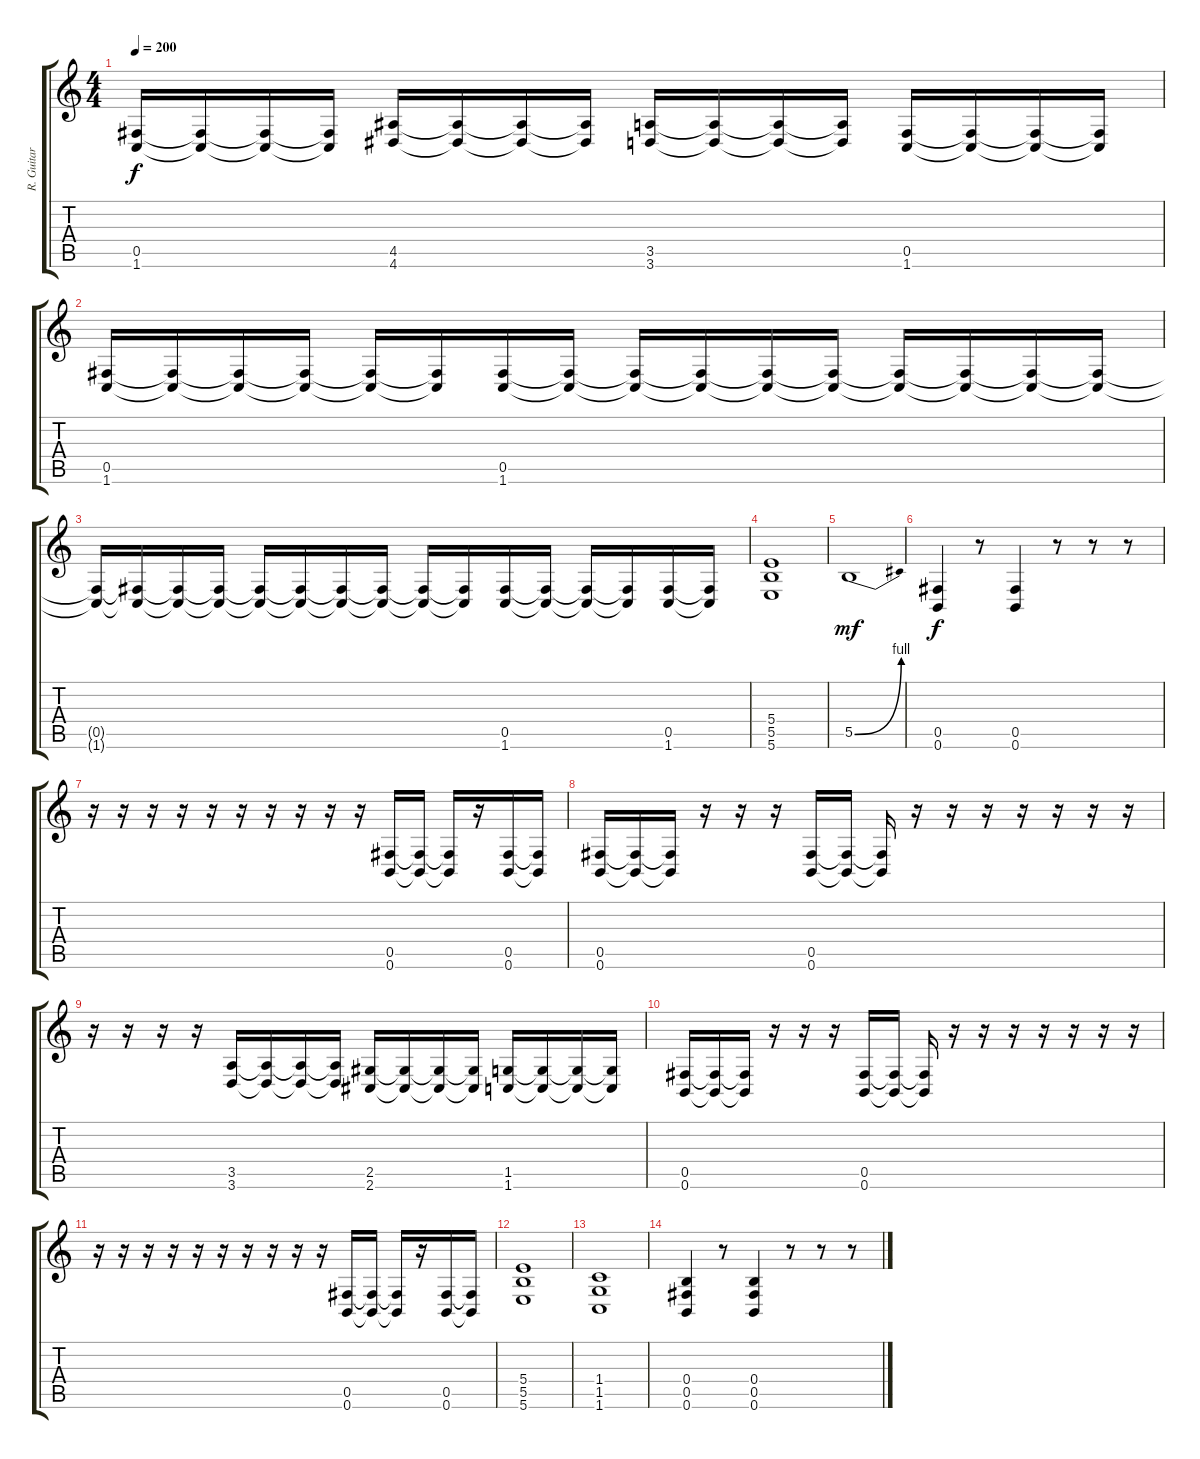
\track ("R. Guitar" "R. Guitar") {instrument distortionguitar}
\staff {score tabs}
\tuning (Db4 Ab3 E3 B2 Gb2 B1) {hide}
\ts (4 4)
\tempo 200
\clef g2
\ks c
(0.5{t} 1.6{t}).16{dy f} (0.5{t} 1.6{t}).16 (0.5{t} 1.6{t}).16 (0.5{t} 1.6{t}).16 (4.5 4.6).16 (4.5{t} 4.6{t}).16 (4.5{t} 4.6{t}).16 (4.5{t} 4.6{t}).16 (3.5 3.6).16 (3.5{t} 3.6{t}).16 (3.5{t} 3.6{t}).16 (3.5{t} 3.6{t}).16 (0.5 1.6).16 (0.5{t} 1.6{t}).16 (0.5{t} 1.6{t}).16 (0.5{t} 1.6{t}).16 |
(0.5 1.6).16 (0.5{t} 1.6{t}).16 (0.5{t} 1.6{t}).16 (0.5{t} 1.6{t}).16 (0.5{t} 1.6{t}).16 (0.5{t} 1.6{t}).16 (0.5 1.6).16 (0.5{t} 1.6{t}).16 (0.5{t} 1.6{t}).16 (0.5{t} 1.6{t}).16 (0.5{t} 1.6{t}).16 (0.5{t} 1.6{t}).16 (0.5{t} 1.6{t}).16 (0.5{t} 1.6{t}).16 (0.5{t} 1.6{t}).16 (0.5{t} 1.6{t}).16 |
(0.5{t} 1.6{t}).16 (0.5{t} 1.6{t}).16 (0.5{t} 1.6{t}).16 (0.5{t} 1.6{t}).16 (0.5{t} 1.6{t}).16 (0.5{t} 1.6{t}).16 (0.5{t} 1.6{t}).16 (0.5{t} 1.6{t}).16 (0.5{t} 1.6{t}).16 (0.5{t} 1.6{t}).16 (0.5 1.6).16 (0.5{t} 1.6{t}).16 (0.5{t} 1.6{t}).16 (0.5{t} 1.6{t}).16 (0.5 1.6).16 (0.5{t} 1.6{t}).16 |
(5.4 5.5 5.6).1 |
5.5{be (bend 0 0 60 4)}.1{dy mf instrument guitarharmonics} |
(0.5 0.6).4{dy f instrument distortionguitar} r.8 (0.5 0.6).4 r.8 r.8 r.8 |
r.16 r.16 r.16 r.16 r.16 r.16 r.16 r.16 r.16 r.16 (0.5 0.6).16 (0.5{t} 0.6{t}).16 (0.5{t} 0.6{t}).16 r.16 (0.5 0.6).16 (0.5{t} 0.6{t}).16 |
(0.5 0.6).16 (0.5{t} 0.6{t}).16 (0.5{t} 0.6{t}).16 r.16 r.16 r.16 (0.5 0.6).16 (0.5{t} 0.6{t}).16 (0.5{t} 0.6{t}).16 r.16 r.16 r.16 r.16 r.16 r.16 r.16 |
r.16 r.16 r.16 r.16 (3.5 3.6).16 (3.5{t} 3.6{t}).16 (3.5{t} 3.6{t}).16 (3.5{t} 3.6{t}).16 (2.5 2.6).16 (2.5{t} 2.6{t}).16 (2.5{t} 2.6{t}).16 (2.5{t} 2.6{t}).16 (1.5 1.6).16 (1.5{t} 1.6{t}).16 (1.5{t} 1.6{t}).16 (1.5{t} 1.6{t}).16 |
(0.5 0.6).16 (0.5{t} 0.6{t}).16 (0.5{t} 0.6{t}).16 r.16 r.16 r.16 (0.5 0.6).16 (0.5{t} 0.6{t}).16 (0.5{t} 0.6{t}).16 r.16 r.16 r.16 r.16 r.16 r.16 r.16 |
r.16 r.16 r.16 r.16 r.16 r.16 r.16 r.16 r.16 r.16 (0.5 0.6).16 (0.5{t} 0.6{t}).16 (0.5{t} 0.6{t}).16 r.16 (0.5 0.6).16 (0.5{t} 0.6{t}).16 |
(5.4 5.5 5.6).1 |
(1.4 1.5 1.6).1 |
(0.4 0.5 0.6).4 r.8 (0.4 0.5 0.6).4 r.8 r.8 r.8
